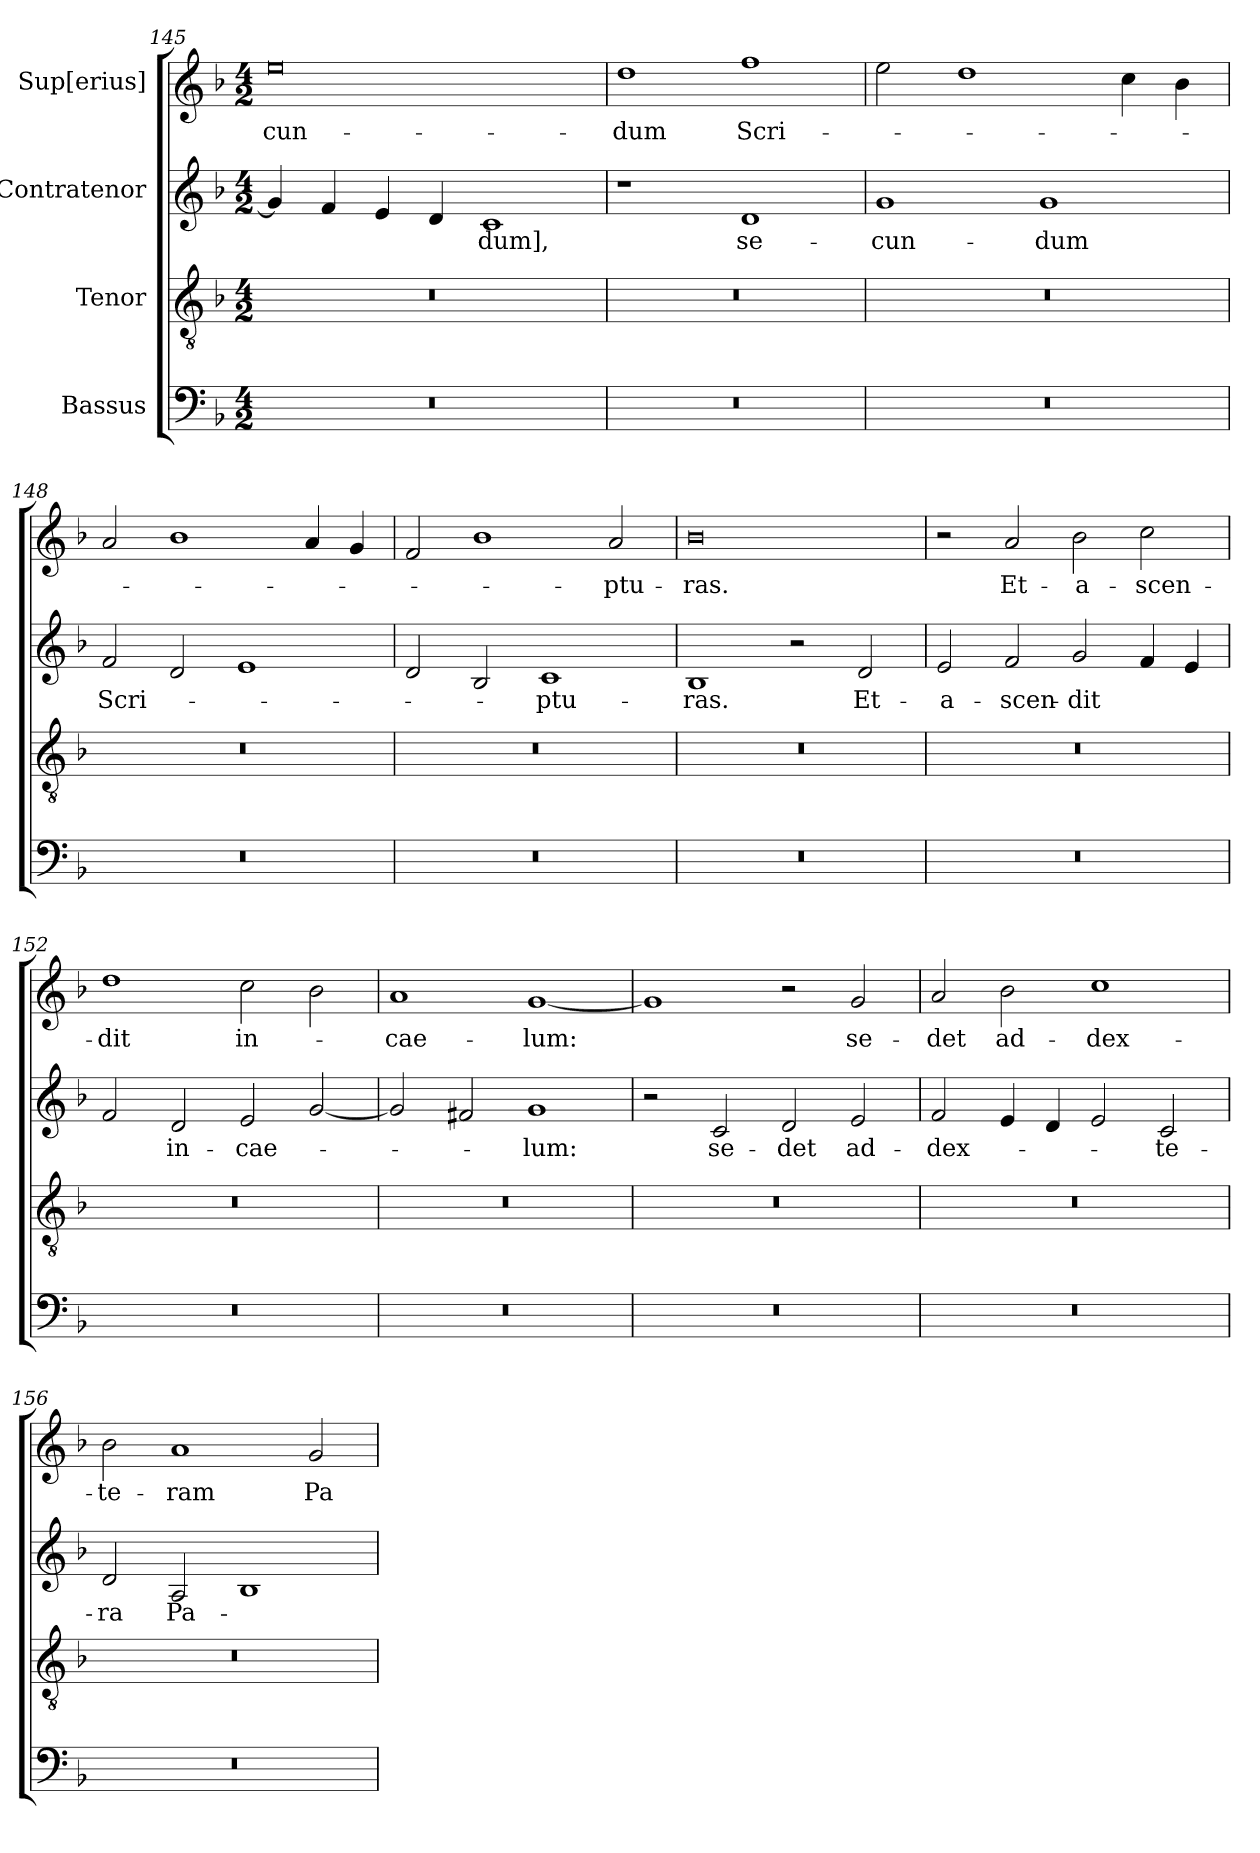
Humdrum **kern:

**kern	**kern	**kern	**text	**kern	**text
*part4	*part3	*part2	*part2	*part1	*part1
*staff4	*staff3	*staff2	*staff2	*staff1	*staff1
*I"Bassus	*I"Tenor	*I"Contratenor	*	*I"Sup[erius]	*
*clefF4	*clefGv2	*clefG2	*	*clefG2	*
*k[b-]	*k[b-]	*k[b-]	*	*k[b-]	*
*M4/2	*M4/2	*M4/2	*	*M4/2	*
=145	=145	=145	=145	=145	=145
0r	0r	4g/]	.	0ee\	-cun-
.	.	4f/	.	.	.
.	.	4e/	.	.	.
.	.	4d/	.	.	.
.	.	1c/	-dum],	.	.
=146	=146	=146	=146	=146	=146
0r	0r	1r	.	1dd\	-dum
.	.	1d/	se-	1ff\	Scri-
=147	=147	=147	=147	=147	=147
0r	0r	1g/	-cun-	2ee\	.
.	.	.	.	1dd\	.
.	.	1g/	-dum	.	.
.	.	.	.	4cc\	.
.	.	.	.	4b-\	.
=148	=148	=148	=148	=148	=148
0r	0r	2f/	Scri-	2a/	.
.	.	2d/	.	1b-\	.
.	.	1e/	.	.	.
.	.	.	.	4a/	.
.	.	.	.	4g/	.
=149	=149	=149	=149	=149	=149
0r	0r	2d/	.	2f/	.
.	.	2B-/	.	1b-\	.
.	.	1c/	-ptu-	.	.
.	.	.	.	2a/	-ptu-
=150	=150	=150	=150	=150	=150
0r	0r	1B-/	-ras.	0b-\	-ras.
.	.	2r	.	.	.
.	.	2d/	Et-	.	.
=151	=151	=151	=151	=151	=151
0r	0r	2e/	a-	2r	.
.	.	2f/	-scen-	2a/	Et-
.	.	2g/	-dit	2b-\	a-
.	.	4f/	.	2cc\	-scen-
.	.	4e/	.	.	.
=152	=152	=152	=152	=152	=152
0r	0r	2f/	.	1dd\	-dit
.	.	2d/	in-	.	.
.	.	2e/	cae-	2cc\	in-
.	.	[2g/	.	2b-\	.
=153	=153	=153	=153	=153	=153
0r	0r	2g/]	.	1a/	cae-
.	.	2f#X/	.	.	.
.	.	1g/	-lum:	[1g/	-lum:
=154	=154	=154	=154	=154	=154
0r	0r	2r	.	1g/]	.
.	.	2c/	se-	.	.
.	.	2d/	-det	2r	.
.	.	2e/	ad-	2g/	se-
=155	=155	=155	=155	=155	=155
0r	0r	2f/	dex-	2a/	-det
.	.	4e/	.	2b-\	ad-
.	.	4d/	.	.	.
.	.	2e/	.	1cc\	dex-
.	.	2c/	-te-	.	.
=156	=156	=156	=156	=156	=156
0r	0r	2d/	-ra	2b-\	-te-
.	.	2A/	Pa-	1a/	-ram
.	.	1B-/	.	.	.
.	.	.	.	2g/	Pa-
=	=	=	=	=	=
*-	*-	*-	*-	*-	*-
